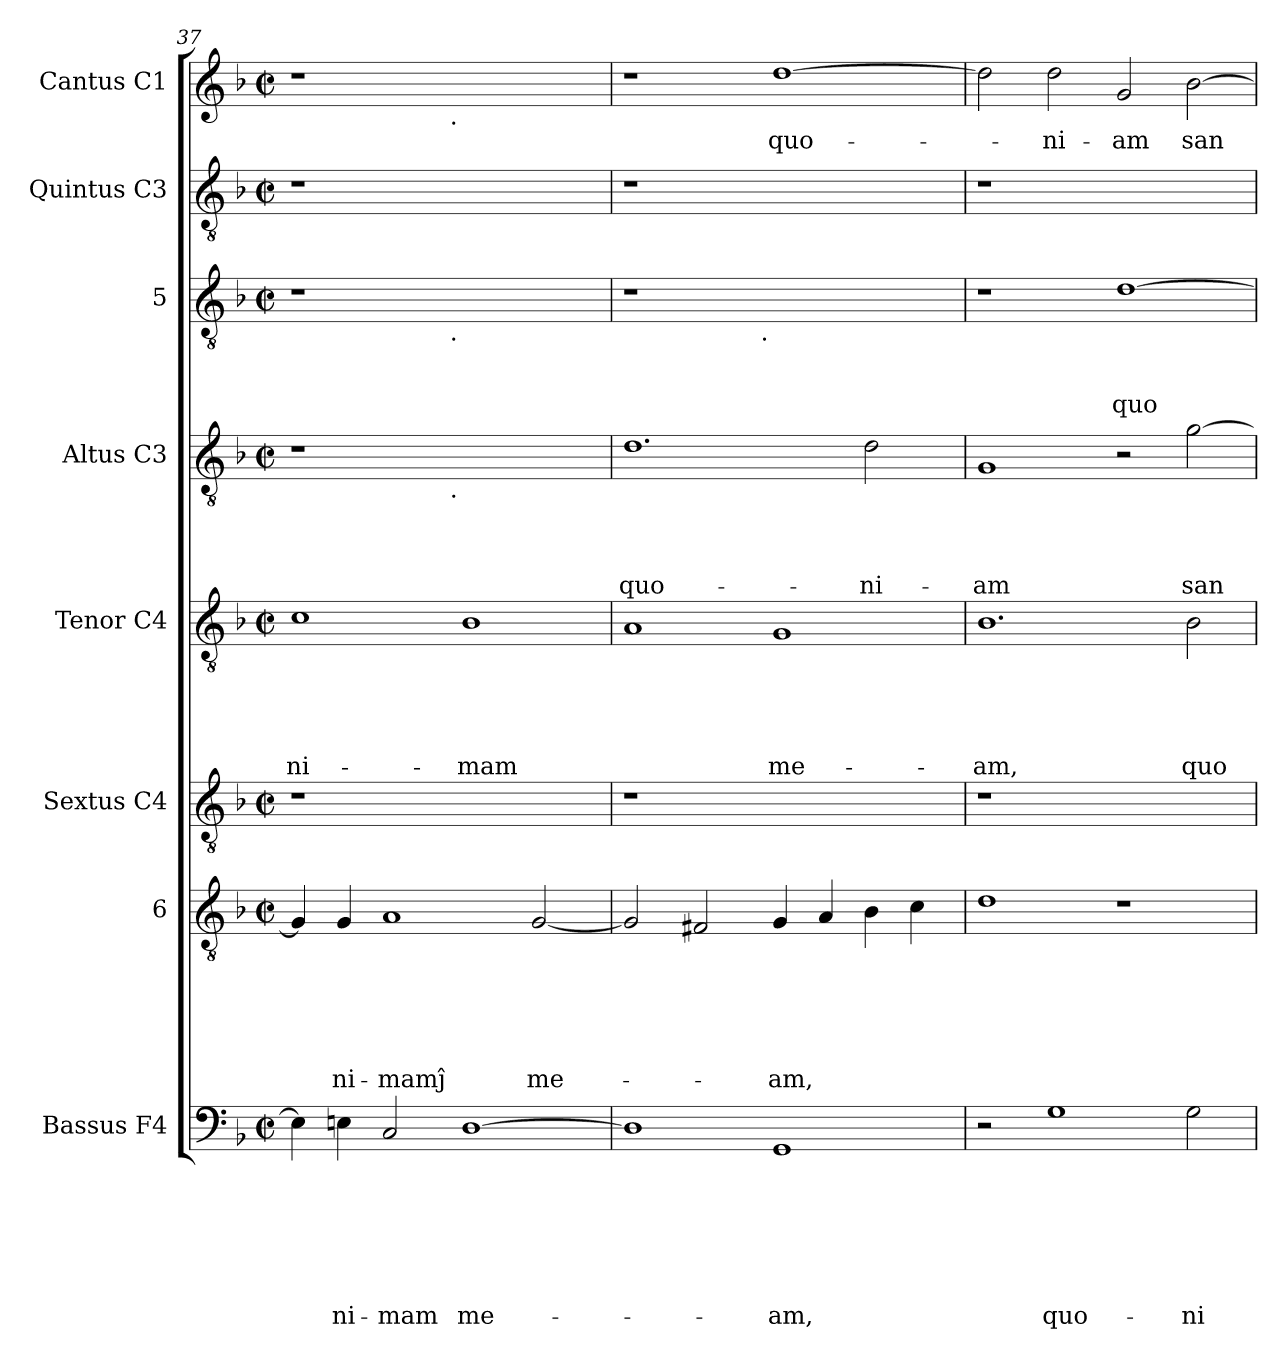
**kern	**text	**text	**text	**text	**text	**text	**text	**kern	**text	**text	**text	**text	**text	**text	**kern	**kern	**text	**text	**text	**text	**text	**kern	**text	**text	**text	**text	**kern	**text	**text	**text	**kern	**kern	**text
*part8	*part8	*part8	*part8	*part8	*part8	*part8	*part8	*part7	*part7	*part7	*part7	*part7	*part7	*part7	*part6	*part5	*part5	*part5	*part5	*part5	*part5	*part4	*part4	*part4	*part4	*part4	*part3	*part3	*part3	*part3	*part2	*part1	*part1
*staff8	*staff8	*staff8	*staff8	*staff8	*staff8	*staff8	*staff8	*staff7	*staff7	*staff7	*staff7	*staff7	*staff7	*staff7	*staff6	*staff5	*staff5	*staff5	*staff5	*staff5	*staff5	*staff4	*staff4	*staff4	*staff4	*staff4	*staff3	*staff3	*staff3	*staff3	*staff2	*staff1	*staff1
*I"Bassus F4	*	*	*	*	*	*	*	*I"6	*	*	*	*	*	*	*I"Sextus C4	*I"Tenor C4	*	*	*	*	*	*I"Altus C3	*	*	*	*	*I"5	*	*	*	*I"Quintus C3	*I"Cantus C1	*
*I'B	*	*	*	*	*	*	*	*	*	*	*	*	*	*	*	*I'T	*	*	*	*	*	*I'A	*	*	*	*	*	*	*	*	*	*I'C	*
*clefF4	*	*	*	*	*	*	*	*clefGv2	*	*	*	*	*	*	*clefGv2	*clefGv2	*	*	*	*	*	*clefGv2	*	*	*	*	*clefGv2	*	*	*	*clefGv2	*clefG2	*
*k[b-]	*	*	*	*	*	*	*	*k[b-]	*	*	*	*	*	*	*k[b-]	*k[b-]	*	*	*	*	*	*k[b-]	*	*	*	*	*k[b-]	*	*	*	*k[b-]	*k[b-]	*
*F:	*	*	*	*	*	*	*	*F:	*	*	*	*	*	*	*F:	*F:	*	*	*	*	*	*F:	*	*	*	*	*F:	*	*	*	*F:	*F:	*
*M2/2	*	*	*	*	*	*	*	*M2/2	*	*	*	*	*	*	*M2/2	*M2/2	*	*	*	*	*	*M2/2	*	*	*	*	*M2/2	*	*	*	*M2/2	*M2/2	*
*met(c|)	*	*	*	*	*	*	*	*met(c|)	*	*	*	*	*	*	*met(c|)	*met(c|)	*	*	*	*	*	*met(c|)	*	*	*	*	*met(c|)	*	*	*	*met(c|)	*met(c|)	*
=37	=37	=37	=37	=37	=37	=37	=37	=37	=37	=37	=37	=37	=37	=37	=37	=37	=37	=37	=37	=37	=37	=37	=37	=37	=37	=37	=37	=37	=37	=37	=37	=37	=37
!	!	!	!	!	!	!	!	!	!	!	!	!	!	!	!	!	!	!	!	!	!LO:LY:b	!	!	!	!	!	!	!	!	!	!	!	!
*	*	*	*	*	*	*	*	*	*	*	*	*	*	*	*	*	*	*	*	*	*	*^	*	*	*	*	*^	*	*	*	*	*^	*
4E-\]	.	.	.	.	.	.	.	4G/]	.	.	.	.	.	.	1r	1c	.	.	.	.	-ni-	1r	2ryy	.	.	.	.	1r	2ryy	.	.	.	1r	1r	2ryy	.
!	!	!	!	!	!	!	!LO:LY:b	!	!	!	!	!	!	!LO:LY:b	!	!	!	!	!	!	!	!	!	!	!	!	!	!	!	!	!	!	!	!	!	!
4E\	.	.	.	.	.	.	-ni-	4G/	.	.	.	.	.	-ni-	.	.	.	.	.	.	.	.	.	.	.	.	.	.	.	.	.	.	.	.	.	.
!	!	!	!	!	!	!	!LO:LY:b	!	!	!	!	!	!	!LO:LY:b	!	!	!	!	!	!	!	!	!	!	!	!	!	!	!	!	!	!	!	!	!	!
2C/	.	.	.	.	.	.	-mam	1A	.	.	.	.	.	-mamĵ	.	.	.	.	.	.	.	.	4...ryy	.	.	.	.	.	4...ryy	.	.	.	.	.	4...ryy	.
!	!	!	!	!	!	!	!	!	!	!	!	!	!	!	!	!	!	!	!	!	!	!	!	!	!	!	!	!	!	!	!	!	!	!	!LO:TX:b:t=.	!
!	!	!	!	!	!	!	!	!	!	!	!	!	!	!	!	!	!	!	!	!	!	!	!	!	!	!	!	!	!LO:TX:b:t=.	!	!	!	!	!	!	!
!	!	!	!	!	!	!	!	!	!	!	!	!	!	!	!	!	!	!	!	!	!	!	!LO:TX:b:t=.	!	!	!	!	!	!	!	!	!	!	!	!	!
.	.	.	.	.	.	.	.	.	.	.	.	.	.	.	.	.	.	.	.	.	.	.	1ryy	.	.	.	.	.	1ryy	.	.	.	.	.	1ryy	.
!	!	!	!	!	!	!	!LO:LY:b	!	!	!	!	!	!	!	!	!	!	!	!	!	!LO:LY:b	!	!	!	!	!	!	!	!	!	!	!	!	!	!	!
[>1D	.	.	.	.	.	.	me-	.	.	.	.	.	.	.	1ryy	1B-	.	.	.	.	-mam	1ryy	.	.	.	.	.	1ryy	.	.	.	.	1ryy	1ryy	.	.
!	!	!	!	!	!	!	!	!	!	!	!	!	!	!LO:LY:b	!	!	!	!	!	!	!	!	!	!	!	!	!	!	!	!	!	!	!	!	!	!
.	.	.	.	.	.	.	.	[<2G/	.	.	.	.	.	me-	.	.	.	.	.	.	.	.	.	.	.	.	.	.	.	.	.	.	.	.	.	.
.	.	.	.	.	.	.	.	.	.	.	.	.	.	.	.	.	.	.	.	.	.	.	32ryy	.	.	.	.	.	32ryy	.	.	.	.	.	32ryy	.
=38	=38	=38	=38	=38	=38	=38	=38	=38	=38	=38	=38	=38	=38	=38	=38	=38	=38	=38	=38	=38	=38	=38	=38	=38	=38	=38	=38	=38	=38	=38	=38	=38	=38	=38	=38	=38
!	!	!	!	!	!	!	!	!	!	!	!	!	!	!	!	!	!	!	!	!	!	!	!	!	!	!	!LO:LY:b	!	!	!	!	!	!	!	!	!
*	*	*	*	*	*	*	*	*	*	*	*	*	*	*	*	*	*	*	*	*	*	*v	*v	*	*	*	*	*	*	*	*	*	*	*v	*v	*
1D]	.	.	.	.	.	.	.	2G/]	.	.	.	.	.	.	1r	1A	.	.	.	.	.	1.d	.	.	.	quo-	1r	2ryy	.	.	.	1r	1r	.
.	.	.	.	.	.	.	.	2F#X/	.	.	.	.	.	.	.	.	.	.	.	.	.	.	.	.	.	.	.	4...ryy	.	.	.	.	.	.
!	!	!	!	!	!	!	!	!	!	!	!	!	!	!	!	!	!	!	!	!	!	!	!	!	!	!	!	!LO:TX:b:t=.	!	!	!	!	!	!
.	.	.	.	.	.	.	.	.	.	.	.	.	.	.	.	.	.	.	.	.	.	.	.	.	.	.	.	1ryy	.	.	.	.	.	.
!	!	!	!	!	!	!	!LO:LY:b	!	!	!	!	!	!	!LO:LY:b	!	!	!	!	!	!	!LO:LY:b	!	!	!	!	!	!	!	!	!	!	!	!	!LO:LY:b
1GG	.	.	.	.	.	.	-am,	4G/	.	.	.	.	.	-am,	1ryy	1G	.	.	.	.	me-	.	.	.	.	.	1ryy	.	.	.	.	1ryy	[<1dd	quo-
.	.	.	.	.	.	.	.	4A/	.	.	.	.	.	.	.	.	.	.	.	.	.	.	.	.	.	.	.	.	.	.	.	.	.	.
!	!	!	!	!	!	!	!	!	!	!	!	!	!	!	!	!	!	!	!	!	!	!	!	!	!	!LO:LY:b	!	!	!	!	!	!	!	!
.	.	.	.	.	.	.	.	4B-\	.	.	.	.	.	.	.	.	.	.	.	.	.	2d\	.	.	.	-ni-	.	.	.	.	.	.	.	.
.	.	.	.	.	.	.	.	4c\	.	.	.	.	.	.	.	.	.	.	.	.	.	.	.	.	.	.	.	.	.	.	.	.	.	.
.	.	.	.	.	.	.	.	.	.	.	.	.	.	.	.	.	.	.	.	.	.	.	.	.	.	.	.	32ryy	.	.	.	.	.	.
!!LO:LB:g=z
=39	=39	=39	=39	=39	=39	=39	=39	=39	=39	=39	=39	=39	=39	=39	=39	=39	=39	=39	=39	=39	=39	=39	=39	=39	=39	=39	=39	=39	=39	=39	=39	=39	=39	=39
!	!	!	!	!	!	!	!	!	!	!	!	!	!	!	!	!	!	!	!	!	!LO:LY:b	!	!	!	!	!LO:LY:b	!	!	!	!	!	!	!	!
*	*	*	*	*	*	*	*	*	*	*	*	*	*	*	*	*	*	*	*	*	*	*	*	*	*	*	*v	*v	*	*	*	*	*	*
2r	.	.	.	.	.	.	.	1d	.	.	.	.	.	.	1r	1.B-	.	.	.	.	-am,	1G	.	.	.	-am	1r	.	.	.	1r	2dd\]	.
!	!	!	!	!	!	!	!LO:LY:b	!	!	!	!	!	!	!	!	!	!	!	!	!	!	!	!	!	!	!	!	!	!	!	!	!	!LO:LY:b
1G	.	.	.	.	.	.	quo-	.	.	.	.	.	.	.	.	.	.	.	.	.	.	.	.	.	.	.	.	.	.	.	.	2dd\	-ni-
!	!	!	!	!	!	!	!	!	!	!	!	!	!	!	!	!	!	!	!	!	!	!	!	!	!	!	!	!	!	!LO:LY:b	!	!	!LO:LY:b
.	.	.	.	.	.	.	.	1r	.	.	.	.	.	.	1ryy	.	.	.	.	.	.	2r	.	.	.	.	[>1d	.	.	quo-	1ryy	2g/	-am
!	!	!	!	!	!	!	!LO:LY:b	!	!	!	!	!	!	!	!	!	!	!	!	!	!LO:LY:b	!	!	!	!	!LO:LY:b	!	!	!	!	!	!	!LO:LY:b
2G\	.	.	.	.	.	.	-ni-	.	.	.	.	.	.	.	.	2B-\	.	.	.	.	quo-	[>2g\	.	.	.	san-	.	.	.	.	.	[>2b-\	san-
=	=	=	=	=	=	=	=	=	=	=	=	=	=	=	=	=	=	=	=	=	=	=	=	=	=	=	=	=	=	=	=	=	=
*-	*-	*-	*-	*-	*-	*-	*-	*-	*-	*-	*-	*-	*-	*-	*-	*-	*-	*-	*-	*-	*-	*-	*-	*-	*-	*-	*-	*-	*-	*-	*-	*-	*-
